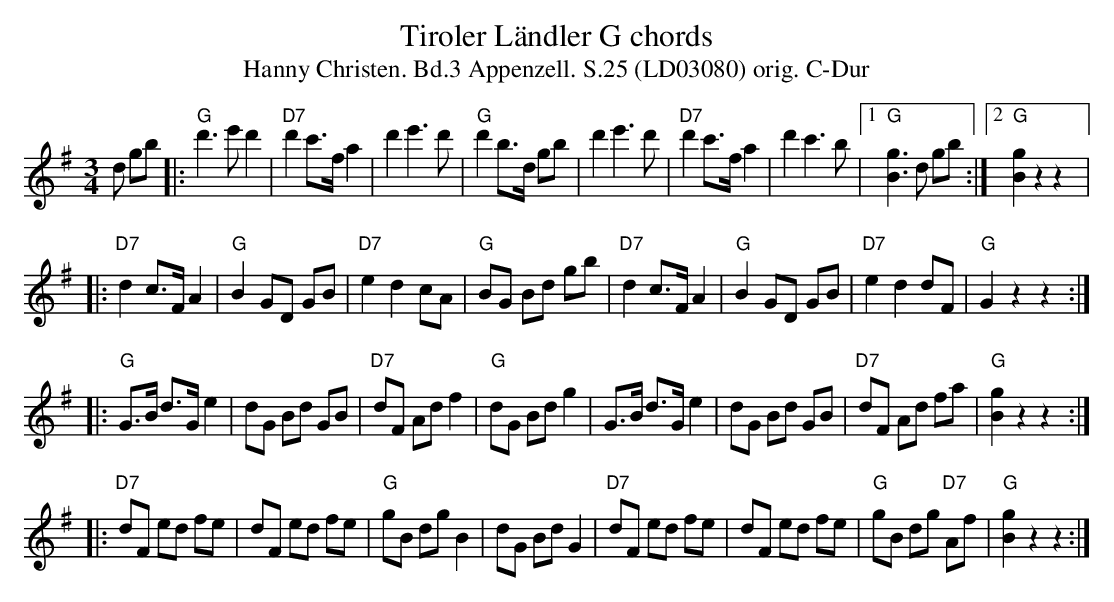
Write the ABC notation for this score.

X:1
T:Tiroler Ländler G chords
T:Hanny Christen. Bd.3 Appenzell. S.25 (LD03080) orig. C-Dur
M:3/4
L:1/8
K:Gmaj%%MIDI gchordon
d gb |: "G"d'3 e' d'2 | "D7"d'2 c'>f a2 | d'2 e'3 d' | "G"d'2 b>d gb | \
d'2 e'3 d' | "D7"d'2 c'>f a2 | d'2 c'3 b |1 "G"[Bg]3 d gb :|2 "G"[Bg]2 z2 z2 |:
"D7"d2 c>F A2 | "G"B2 GD GB | "D7"e2 d2 cA | "G"BG Bd gb | \
"D7"d2 c>F A2 | "G"B2 GD GB | "D7"e2 d2 dF | "G"G2 z2 z2 :|
|: "G"G>B d>G e2 | dG Bd GB | "D7"dF Ad f2 | "G"dG Bd g2 | \
G>B d>G e2 | dG Bd GB | "D7"dF Ad fa | "G"[Bg]2 z2 z2 :|
|: "D7"dF ed fe | dF ed fe | "G"gB dg B2 | dG Bd G2 | \
"D7"dF ed fe | dF ed fe | "G"gB dg "D7"Af | "G"[Bg]2 z2 z2 :|
